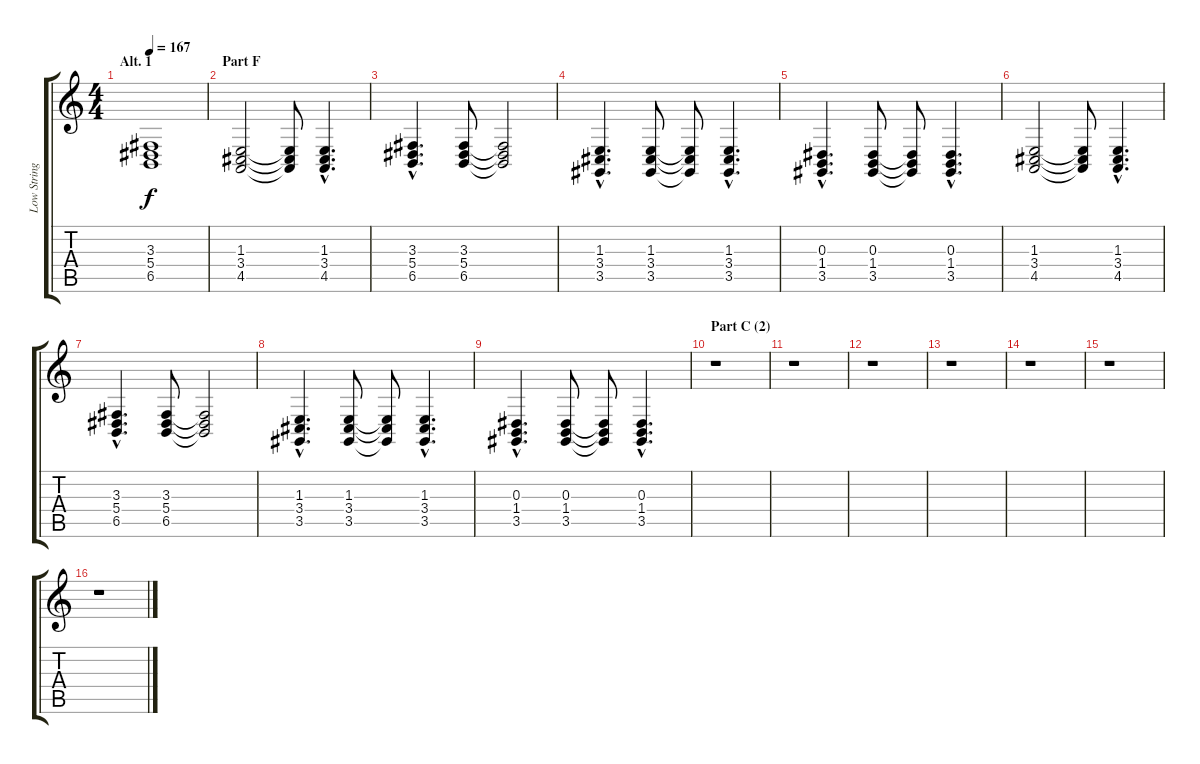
\track ("Low Strings" "Low String") {instrument stringensemble1}
\staff {score tabs}
\tuning (C4 G3 Eb3 Bb2 F2 C2) {hide}
\ts (4 4)
\section ("" "Alt. 1")
\tempo 167
\clef g2
\ks c
(3.3 5.4 6.5).1{dy f} |
\section ("" "Part F")
(1.3 3.4 4.5).2 (1.3{t} 3.4{t} 4.5{t}).8 (1.3{hac} 3.4{hac} 4.5{hac}).4{d} |
(3.3{hac} 5.4{hac} 6.5{hac}).4{d} (3.3 5.4 6.5).8 (3.3{t} 5.4{t} 6.5{t}).2 |
(1.3{hac} 3.4{hac} 3.5{hac}).4{d} (1.3 3.4 3.5).8 (1.3{t} 3.4{t} 3.5{t}).8 (1.3{hac} 3.4{hac} 3.5{hac}).4{d} |
(0.3{hac} 1.4{hac} 3.5{hac}).4{d} (0.3 1.4 3.5).8 (0.3{t} 1.4{t} 3.5{t}).8 (0.3{hac} 1.4{hac} 3.5{hac}).4{d} |
(1.3 3.4 4.5).2 (1.3{t} 3.4{t} 4.5{t}).8 (1.3{hac} 3.4{hac} 4.5{hac}).4{d} |
(3.3{hac} 5.4{hac} 6.5{hac}).4{d} (3.3 5.4 6.5).8 (3.3{t} 5.4{t} 6.5{t}).2 |
(1.3{hac} 3.4{hac} 3.5{hac}).4{d} (1.3 3.4 3.5).8 (1.3{t} 3.4{t} 3.5{t}).8 (1.3{hac} 3.4{hac} 3.5{hac}).4{d} |
(0.3{hac} 1.4{hac} 3.5{hac}).4{d} (0.3 1.4 3.5).8 (0.3{t} 1.4{t} 3.5{t}).8 (0.3{hac} 1.4{hac} 3.5{hac}).4{d} |
\section ("" "Part C (2)")
r.1 |
r.1 |
r.1 |
r.1 |
r.1 |
r.1 |
r.1
